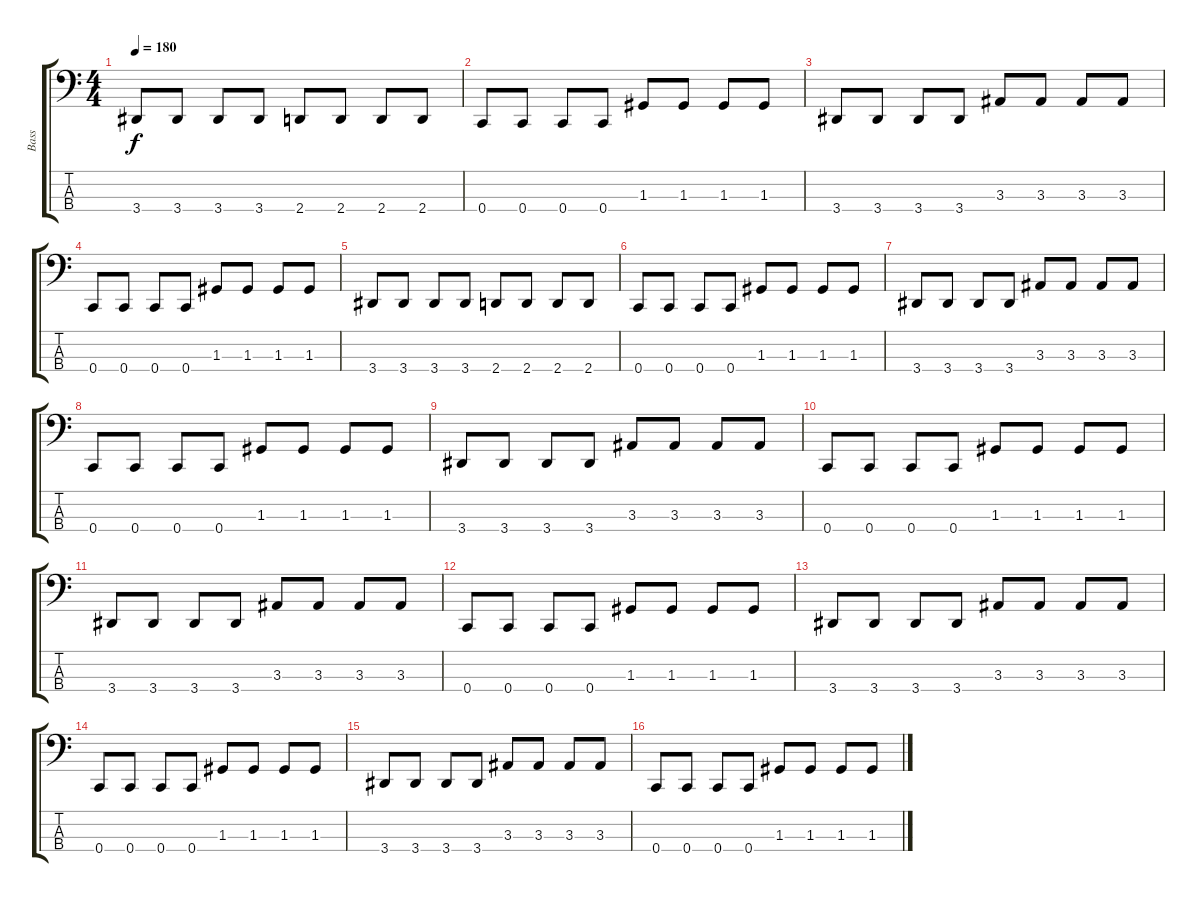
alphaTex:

\track ("Bass" "Bass") {instrument electricbasspick}
\staff {score tabs}
\tuning (F2 C2 G1 C1) {hide}
\ts (4 4)
\tempo 180
\clef f4
\ks c
3.4.8{dy f} 3.4.8 3.4.8 3.4.8 2.4.8 2.4.8 2.4.8 2.4.8 |
0.4.8 0.4.8 0.4.8 0.4.8 1.3.8 1.3.8 1.3.8 1.3.8 |
3.4.8 3.4.8 3.4.8 3.4.8 3.3.8 3.3.8 3.3.8 3.3.8 |
0.4.8 0.4.8 0.4.8 0.4.8 1.3.8 1.3.8 1.3.8 1.3.8 |
3.4.8 3.4.8 3.4.8 3.4.8 2.4.8 2.4.8 2.4.8 2.4.8 |
0.4.8 0.4.8 0.4.8 0.4.8 1.3.8 1.3.8 1.3.8 1.3.8 |
3.4.8 3.4.8 3.4.8 3.4.8 3.3.8 3.3.8 3.3.8 3.3.8 |
0.4.8 0.4.8 0.4.8 0.4.8 1.3.8 1.3.8 1.3.8 1.3.8 |
3.4.8 3.4.8 3.4.8 3.4.8 3.3.8 3.3.8 3.3.8 3.3.8 |
0.4.8 0.4.8 0.4.8 0.4.8 1.3.8 1.3.8 1.3.8 1.3.8 |
3.4.8 3.4.8 3.4.8 3.4.8 3.3.8 3.3.8 3.3.8 3.3.8 |
0.4.8 0.4.8 0.4.8 0.4.8 1.3.8 1.3.8 1.3.8 1.3.8 |
3.4.8 3.4.8 3.4.8 3.4.8 3.3.8 3.3.8 3.3.8 3.3.8 |
0.4.8 0.4.8 0.4.8 0.4.8 1.3.8 1.3.8 1.3.8 1.3.8 |
3.4.8 3.4.8 3.4.8 3.4.8 3.3.8 3.3.8 3.3.8 3.3.8 |
0.4.8 0.4.8 0.4.8 0.4.8 1.3.8 1.3.8 1.3.8 1.3.8
